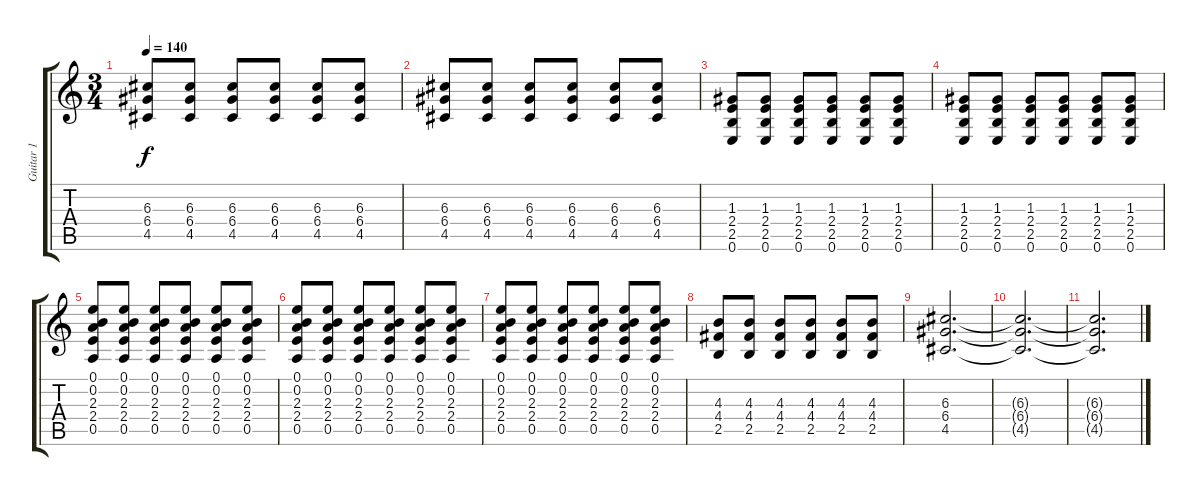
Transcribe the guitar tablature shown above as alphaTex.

\track ("Guitar 1" "Guitar 1") {instrument distortionguitar}
\staff {score tabs}
\tuning (E4 B3 G3 D3 A2 E2) {hide}
\ts (3 4)
\tempo 140
\clef g2
\ks c
(6.3 6.4 4.5).8{dy f} (6.3 6.4 4.5).8 (6.3 6.4 4.5).8 (6.3 6.4 4.5).8 (6.3 6.4 4.5).8 (6.3 6.4 4.5).8 |
(6.3 6.4 4.5).8 (6.3 6.4 4.5).8 (6.3 6.4 4.5).8 (6.3 6.4 4.5).8 (6.3 6.4 4.5).8 (6.3 6.4 4.5).8 |
(1.3 2.4 2.5 0.6).8 (1.3 2.4 2.5 0.6).8 (1.3 2.4 2.5 0.6).8 (1.3 2.4 2.5 0.6).8 (1.3 2.4 2.5 0.6).8 (1.3 2.4 2.5 0.6).8 |
(1.3 2.4 2.5 0.6).8 (1.3 2.4 2.5 0.6).8 (1.3 2.4 2.5 0.6).8 (1.3 2.4 2.5 0.6).8 (1.3 2.4 2.5 0.6).8 (1.3 2.4 2.5 0.6).8 |
(0.1 0.2 2.3 2.4 0.5).8 (0.1 0.2 2.3 2.4 0.5).8 (0.1 0.2 2.3 2.4 0.5).8 (0.1 0.2 2.3 2.4 0.5).8 (0.1 0.2 2.3 2.4 0.5).8 (0.1 0.2 2.3 2.4 0.5).8 |
(0.1 0.2 2.3 2.4 0.5).8 (0.1 0.2 2.3 2.4 0.5).8 (0.1 0.2 2.3 2.4 0.5).8 (0.1 0.2 2.3 2.4 0.5).8 (0.1 0.2 2.3 2.4 0.5).8 (0.1 0.2 2.3 2.4 0.5).8 |
(0.1 0.2 2.3 2.4 0.5).8 (0.1 0.2 2.3 2.4 0.5).8 (0.1 0.2 2.3 2.4 0.5).8 (0.1 0.2 2.3 2.4 0.5).8 (0.1 0.2 2.3 2.4 0.5).8 (0.1 0.2 2.3 2.4 0.5).8 |
(4.3 4.4 2.5).8 (4.3 4.4 2.5).8 (4.3 4.4 2.5).8 (4.3 4.4 2.5).8 (4.3 4.4 2.5).8 (4.3 4.4 2.5).8 |
(6.3 6.4 4.5).2{d} |
(6.3{t} 6.4{t} 4.5{t}).2{d} |
(6.3{t} 6.4{t} 4.5{t}).2{d}
